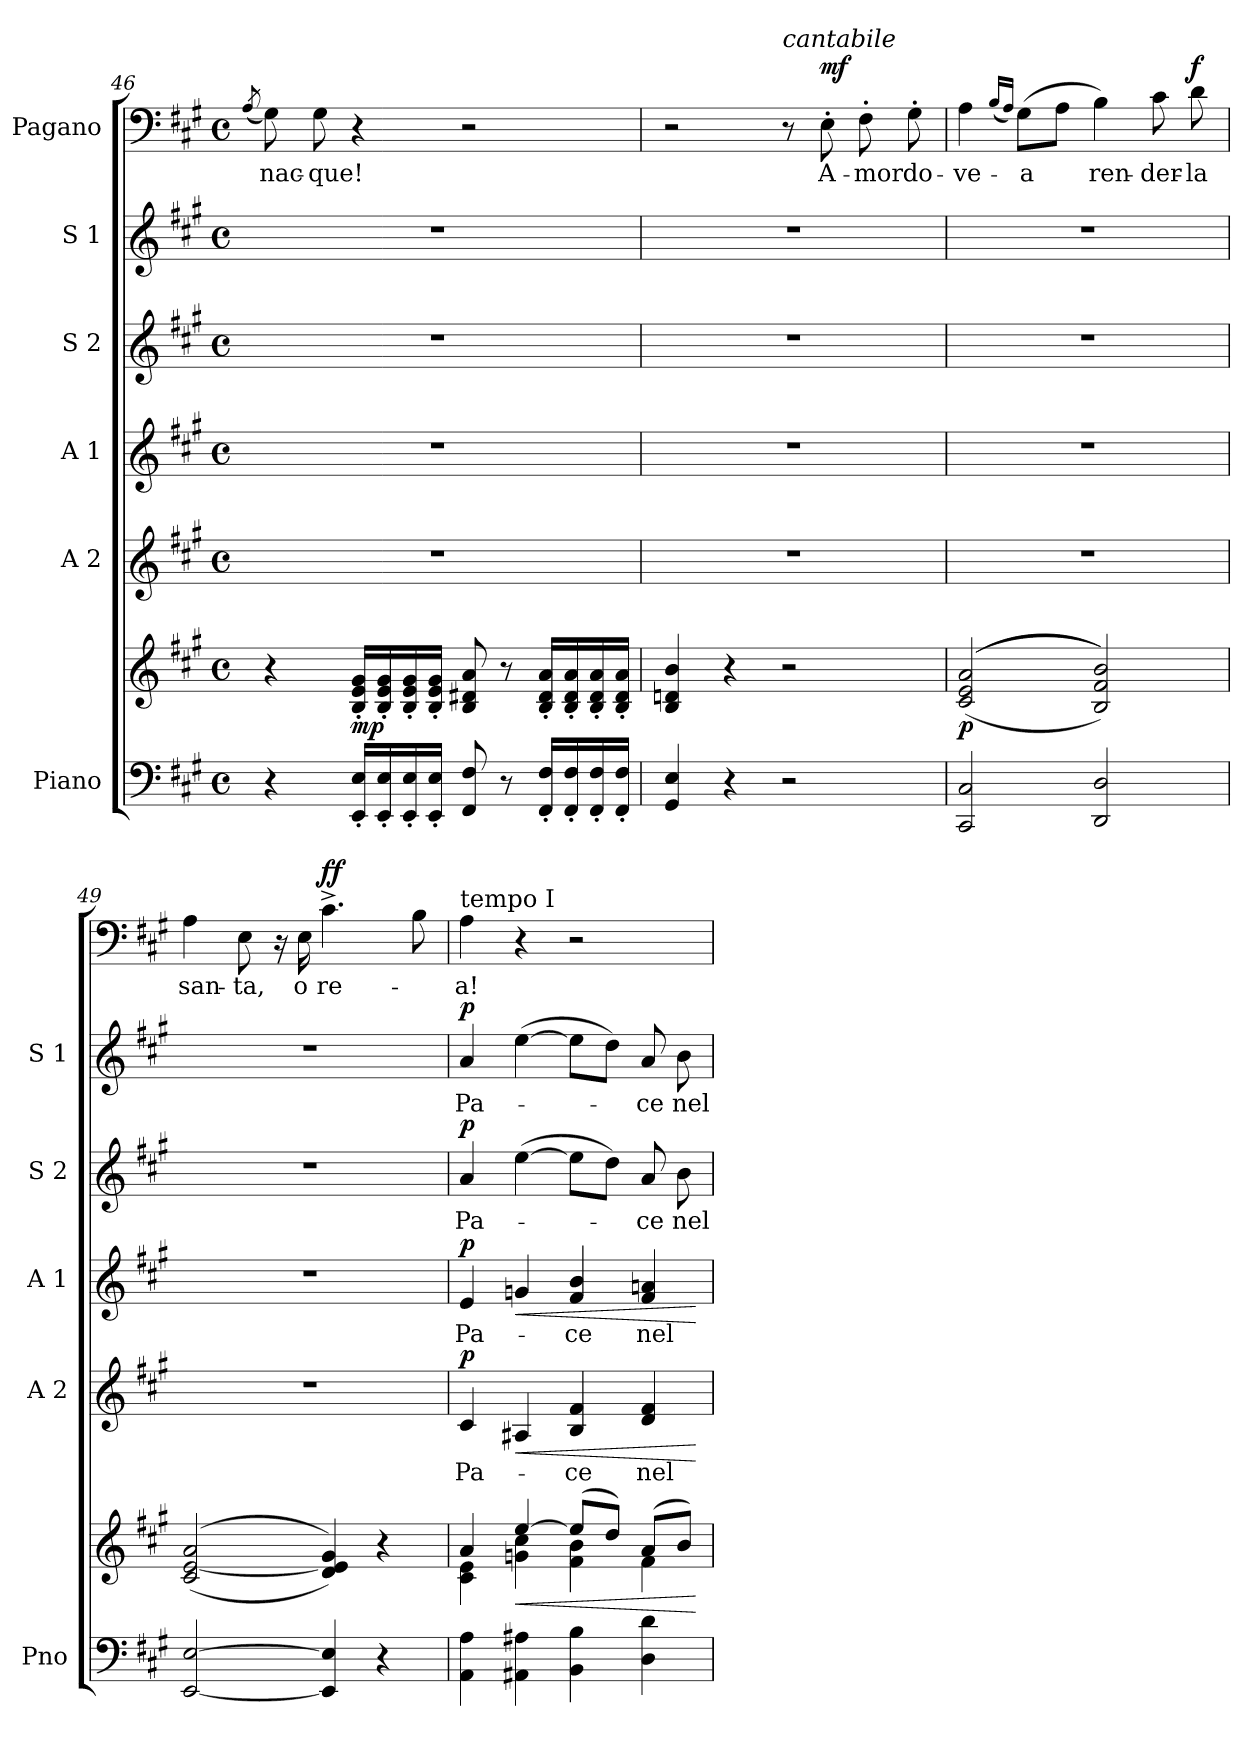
**kern	**kern	**dynam	**kern	**text	**dynam	**kern	**text	**dynam	**kern	**text	**dynam	**kern	**text	**dynam	**kern	**text	**dynam
*part6	*part6	*part6	*part5	*part5	*part5	*part4	*part4	*part4	*part3	*part3	*part3	*part2	*part2	*part2	*part1	*part1	*part1
*staff7	*staff6	*staff6/7	*staff5	*staff5	*staff5	*staff4	*staff4	*staff4	*staff3	*staff3	*staff3	*staff2	*staff2	*staff2	*staff1	*staff1	*staff1
*I"Piano	*	*	*I"A 2	*	*	*I"A 1	*	*	*I"S 2	*	*	*I"S 1	*	*	*I"Pagano	*	*
*I'Pno	*	*	*I'A 2	*	*	*I'A 1	*	*	*I'S 2	*	*	*I'S 1	*	*	*	*	*
*clefF4	*clefG2	*	*clefG2	*	*	*clefG2	*	*	*clefG2	*	*	*clefG2	*	*	*clefF4	*	*
*k[f#c#g#]	*k[f#c#g#]	*	*k[f#c#g#]	*	*	*k[f#c#g#]	*	*	*k[f#c#g#]	*	*	*k[f#c#g#]	*	*	*k[f#c#g#]	*	*
*M4/4	*M4/4	*	*M4/4	*	*	*M4/4	*	*	*M4/4	*	*	*M4/4	*	*	*M4/4	*	*
*met(c)	*met(c)	*	*met(c)	*	*	*met(c)	*	*	*met(c)	*	*	*met(c)	*	*	*met(c)	*	*
=46	=46	=46	=46	=46	=46	=46	=46	=46	=46	=46	=46	=46	=46	=46	=46	=46	=46
.	.	.	.	.	.	.	.	.	.	.	.	.	.	.	(<8qA/	.	.
!	!	!	!	!	!	!	!	!	!	!	!	!	!	!	!	!LO:LY:b	!
4r	4r	.	1r	.	.	1r	.	.	1r	.	.	1r	.	.	8G#\)	nac-	.
!	!	!	!	!	!	!	!	!	!	!	!	!	!	!	!	!LO:LY:b	!
.	.	.	.	.	.	.	.	.	.	.	.	.	.	.	8G#\	-que!	.
!	!	!LO:DY:b	!	!	!	!	!	!	!	!	!	!	!	!	!	!	!
16EE/' 16E/'LL	16B/' 16e/' 16g#/'LL	mp	.	.	.	.	.	.	.	.	.	.	.	.	4r	.	.
16EE/' 16E/'	16B/' 16e/' 16g#/'	.	.	.	.	.	.	.	.	.	.	.	.	.	.	.	.
16EE/' 16E/'	16B/' 16e/' 16g#/'	.	.	.	.	.	.	.	.	.	.	.	.	.	.	.	.
16EE/' 16E/'JJ	16B/' 16e/' 16g#/'JJ	.	.	.	.	.	.	.	.	.	.	.	.	.	.	.	.
8FF#/ 8F#/	8B/ 8d#X/ 8a/	.	.	.	.	.	.	.	.	.	.	.	.	.	2r	.	.
8r	8r	.	.	.	.	.	.	.	.	.	.	.	.	.	.	.	.
16FF#/' 16F#/'LL	16B/' 16d#/' 16a/'LL	.	.	.	.	.	.	.	.	.	.	.	.	.	.	.	.
16FF#/' 16F#/'	16B/' 16d#/' 16a/'	.	.	.	.	.	.	.	.	.	.	.	.	.	.	.	.
16FF#/' 16F#/'	16B/' 16d#/' 16a/'	.	.	.	.	.	.	.	.	.	.	.	.	.	.	.	.
16FF#/' 16F#/'JJ	16B/' 16d#/' 16a/'JJ	.	.	.	.	.	.	.	.	.	.	.	.	.	.	.	.
=47	=47	=47	=47	=47	=47	=47	=47	=47	=47	=47	=47	=47	=47	=47	=47	=47	=47
4GG#/ 4E/	4B/ 4dn/ 4b/	.	1r	.	.	1r	.	.	1r	.	.	1r	.	.	2r	.	.
4r	4r	.	.	.	.	.	.	.	.	.	.	.	.	.	.	.	.
!	!	!	!	!	!	!	!	!	!	!	!	!	!	!	!LO:TX:a:i:t=cantabile	!	!
2r	2r	.	.	.	.	.	.	.	.	.	.	.	.	.	8r	.	.
!	!	!	!	!	!	!	!	!	!	!	!	!	!	!	!	!LO:LY:b	!LO:DY:a
.	.	.	.	.	.	.	.	.	.	.	.	.	.	.	8E'\	A-	mf
!	!	!	!	!	!	!	!	!	!	!	!	!	!	!	!	!LO:LY:b	!
.	.	.	.	.	.	.	.	.	.	.	.	.	.	.	8F#'\	-mor	.
!	!	!	!	!	!	!	!	!	!	!	!	!	!	!	!	!LO:LY:b	!
.	.	.	.	.	.	.	.	.	.	.	.	.	.	.	8G#'\	do-	.
!!LO:LB:g=z
=48	=48	=48	=48	=48	=48	=48	=48	=48	=48	=48	=48	=48	=48	=48	=48	=48	=48
!	!	!LO:DY:b	!	!	!	!	!	!	!	!	!	!	!	!	!	!LO:LY:b	!
2CC#/ 2C#/	(>(<(<2c#/ 2e/ 2a/	p	1r	.	.	1r	.	.	1r	.	.	1r	.	.	4A\	-ve-	.
.	.	.	.	.	.	.	.	.	.	.	.	.	.	.	(<16qB/LL	.	.
.	.	.	.	.	.	.	.	.	.	.	.	.	.	.	16qA/JJ)	.	.
!	!	!	!	!	!	!	!	!	!	!	!	!	!	!	!	!LO:LY:b	!
.	.	.	.	.	.	.	.	.	.	.	.	.	.	.	(>8G#\L	-a	.
.	.	.	.	.	.	.	.	.	.	.	.	.	.	.	8A\J	.	.
!	!	!	!	!	!	!	!	!	!	!	!	!	!	!	!	!LO:LY:b	!
2DD/ 2D/	2B/ 2f#/ 2b/)))	.	.	.	.	.	.	.	.	.	.	.	.	.	4B\)	ren-	.
!	!	!	!	!	!	!	!	!	!	!	!	!	!	!	!	!LO:LY:b	!
.	.	.	.	.	.	.	.	.	.	.	.	.	.	.	8c#\	-der-	.
!	!	!	!	!	!	!	!	!	!	!	!	!	!	!	!	!LO:LY:b	!LO:DY:a
.	.	.	.	.	.	.	.	.	.	.	.	.	.	.	8d\	-la	f
=49	=49	=49	=49	=49	=49	=49	=49	=49	=49	=49	=49	=49	=49	=49	=49	=49	=49
!	!	!	!	!	!	!	!	!	!	!	!	!	!	!	!	!LO:LY:b	!
[2EE/ [2E/	(>(<2c#/ [2e/ 2a/	.	1r	.	.	1r	.	.	1r	.	.	1r	.	.	4A\	san-	.
!	!	!	!	!	!	!	!	!	!	!	!	!	!	!	!	!LO:LY:b	!
.	.	.	.	.	.	.	.	.	.	.	.	.	.	.	8E\	-ta,	.
.	.	.	.	.	.	.	.	.	.	.	.	.	.	.	16r	.	.
!	!	!	!	!	!	!	!	!	!	!	!	!	!	!	!	!LO:LY:b	!
.	.	.	.	.	.	.	.	.	.	.	.	.	.	.	16E\	o	.
!	!	!	!	!	!	!	!	!	!	!	!	!	!	!	!	!LO:LY:b	!LO:DY:a
4EE/] 4E/]	4d/ 4e/] 4g#/))	.	.	.	.	.	.	.	.	.	.	.	.	.	4.c#^\	re-	ff
4r	4r	.	.	.	.	.	.	.	.	.	.	.	.	.	.	.	.
.	.	.	.	.	.	.	.	.	.	.	.	.	.	.	8B\	.	.
=50	=50	=50	=50	=50	=50	=50	=50	=50	=50	=50	=50	=50	=50	=50	=50	=50	=50
*	*^	*	*	*	*	*	*	*	*	*	*	*	*	*	*	*	*
!	!	!	!	!	!	!	!	!	!	!	!	!	!	!	!	!LO:TX:a:t=tempo I	!	!
!	!	!	!	!	!LO:LY:b	!LO:DY:a	!	!LO:LY:b	!LO:DY:a	!	!LO:LY:b	!LO:DY:a	!	!LO:LY:b	!LO:DY:a	!	!LO:LY:b	!
4AA\ 4A\	4a/	4c#\ 4e\	.	4c#/	Pa-	p	4e/	Pa-	p	4a/	Pa-	p	4a/	Pa-	p	4A\	-a!	.
!	!	!	!LO:HP:b	!	!	!LO:HP:b	!	!	!LO:HP:b	!	!	!	!	!	!	!	!	!
4AA#X\ 4A#X\	[4ee/	4gn\ 4cc#\	<	4A#X/	.	<	4gn/	.	<	(>[4ee\	.	.	(>[4ee\	.	.	4r	.	.
!	!	!	!	!	!LO:LY:b	!	!	!LO:LY:b	!	!	!	!	!	!	!	!	!	!
4BB\ 4B\	(>8ee/L]	4f#\ 4b\	.	4B/ 4f#!/	-ce	.	4f#!/ 4b/	-ce	.	8ee\L]	.	.	8ee\L]	.	.	2r	.	.
.	8dd/J)	.	.	.	.	.	.	.	.	8dd\J)	.	.	8dd\J)	.	.	.	.	.
!	!	!	!	!	!LO:LY:b	!	!	!LO:LY:b	!	!	!LO:LY:b	!	!	!LO:LY:b	!	!	!	!
4D\ 4d\	(>8a/L	4f#\	.	4d/ 4f#!/	nel-	.	4f#!/ 4an/	nel-	.	8a/	-ce	.	8a/	-ce	.	.	.	.
!	!	!	!	!	!	!	!	!	!	!	!LO:LY:b	!	!	!LO:LY:b	!	!	!	!
.	8b/J)	.	.	.	.	.	.	.	.	8b\	nel-	.	8b\	nel-	.	.	.	.
*	*v	*v	*	*	*	*	*	*	*	*	*	*	*	*	*	*	*	*
.	.	[	.	.	[	.	.	[	.	.	.	.	.	.	.	.	.
=	=	=	=	=	=	=	=	=	=	=	=	=	=	=	=	=	=
*-	*-	*-	*-	*-	*-	*-	*-	*-	*-	*-	*-	*-	*-	*-	*-	*-	*-
